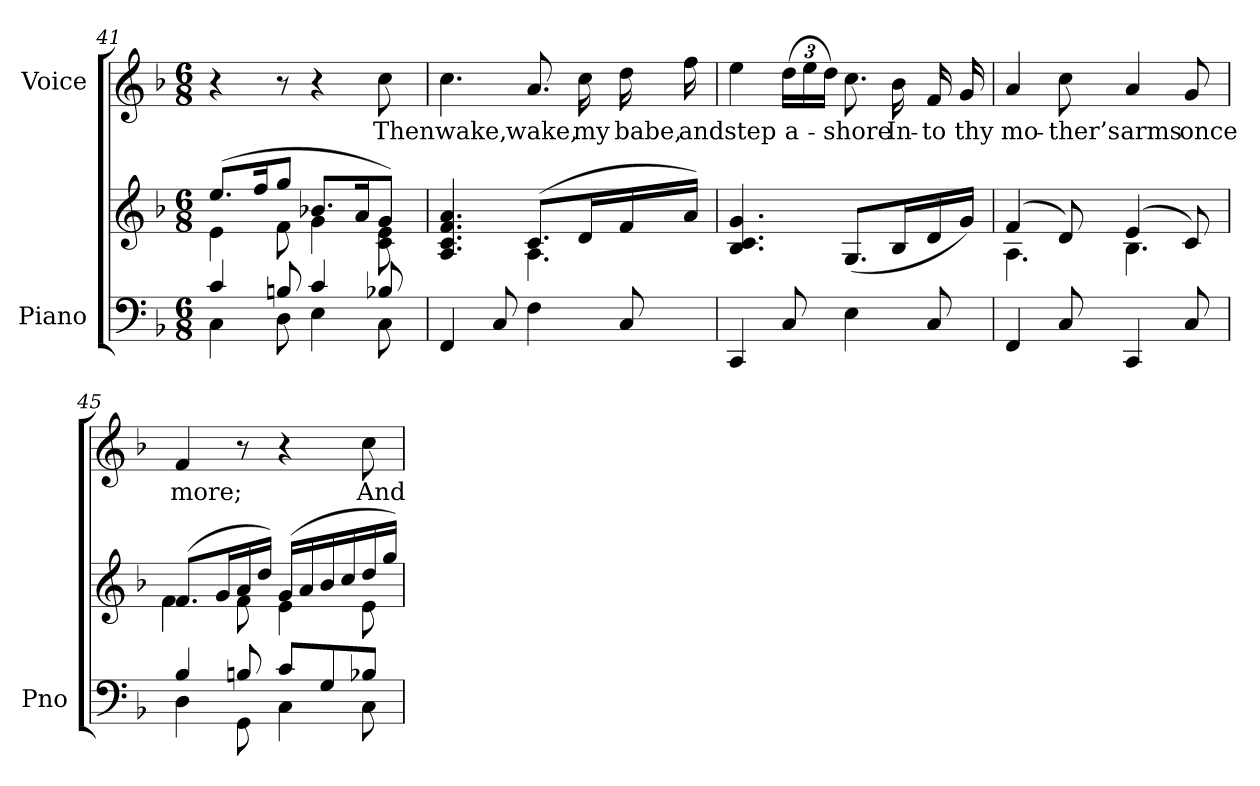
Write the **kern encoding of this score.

**kern	**kern	**kern	**text
*part2	*part2	*part1	*part1
*staff3	*staff2	*staff1	*staff1
*I"Piano	*	*I"Voice	*
*I'Pno	*	*	*
!!LO:LB:g=z
*clefF4	*clefG2	*clefG2	*
*k[b-]	*k[b-]	*k[b-]	*
*M6/8	*M6/8	*M6/8	*
=41	=41	=41	=41
*^	*^	*	*
4c/	4C\	(8.ee/L	4e\	4r	.
.	.	16ff/K	.	.	.
8Bn/	8D\	8gg/J	8f\	8r	.
4c/	4E\	8.b-X/L	4g\	4r	.
.	.	16a/K	.	.	.
!	!	!	!	!	!LO:LY:b
8B-X/	8C\	8g/J)	8c\ 8e\	8cc\	Then
=42	=42	=42	=42	=42	=42
!	!	!	!	!	!LO:LY:b
*v	*v	*	*	*	*
4FF/	4.A/ 4.c/ 4.f/ 4.a/	4.ryy	4.cc\	wake,
8C/	.	.	.	.
!	!	!	!	!LO:LY:b
4F\	(8.c/L	4.A\	8.a/	wake,
!	!	!	!	!LO:LY:b
.	16d/L	.	16cc\	my
!	!	!	!	!LO:LY:b
8C/	16f/	.	16dd\	babe,
!	!	!	!	!LO:LY:b
.	16a/JJ)	.	16ff\	and
*	*v	*v	*	*
=43	=43	=43	=43
!	!	!	!LO:LY:b
4CC/	4.B-/ 4.c/ 4.g/	4ee\	step
!	!	!	!LO:LY:b
8C/	.	(24dd\LL	a-
.	.	24ee\	.
.	.	24dd\JJ)	.
!	!	!	!LO:LY:b
4E\	(>8.G/L	8.cc\	-shore
!	!	!	!LO:LY:b
.	16B-/L	16b-\	In-
!	!	!	!LO:LY:b
8C/	16d/	16f/	-to
!	!	!	!LO:LY:b
.	16g/JJ)	16g/	thy
!!LO:LB:g=z
=44	=44	=44	=44
*	*^	*	*
!	!	!	!	!LO:LY:b
4FF/	(4f/	4.A\	4a/	mo-
!	!	!	!	!LO:LY:b
8C/	8d/)	.	8cc\	-ther’s
!	!	!	!	!LO:LY:b
4CC/	(4e/	4.B-\	4a/	arms
!	!	!	!	!LO:LY:b
8C/	8c/)	.	8g/	once
=45	=45	=45	=45	=45
*^	*	*	*	*
!	!	!LO:N:head=solid	!LO:N:head=solid	!	!LO:LY:b
4B-/	4D\	(8.f/L	4f\	4f/	more;
.	.	16g/L	.	.	.
8Bn/	8GG\	16a/	8f\	8r	.
.	.	16dd/JJ)	.	.	.
8c/L	4C\	(16g/LL	4e\	4r	.
.	.	16a/	.	.	.
8G/	.	16b-/	.	.	.
.	.	16cc/	.	.	.
!	!	!	!	!	!LO:LY:b
8B-X/J	8C\	16dd/	8e\	8cc\	And
.	.	16gg/JJ)	.	.	.
*v	*v	*	*	*	*
*	*v	*v	*	*
=	=	=	=
*-	*-	*-	*-
